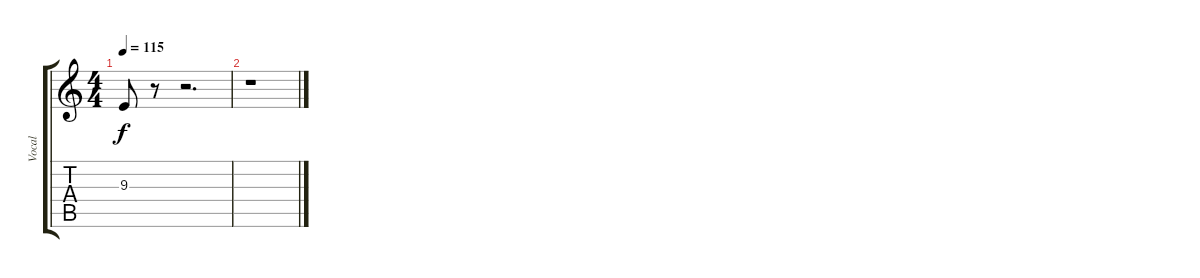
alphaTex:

\track ("Vocal" "Vocal") {instrument oboe}
\staff {score tabs}
\tuning (E4 B3 G3 D3 A2 E2) {hide}
\ts (4 4)
\tempo 115
\clef g2
\ks c
9.3{t}.8{dy f} r.8 r.2{d} |
r.1
